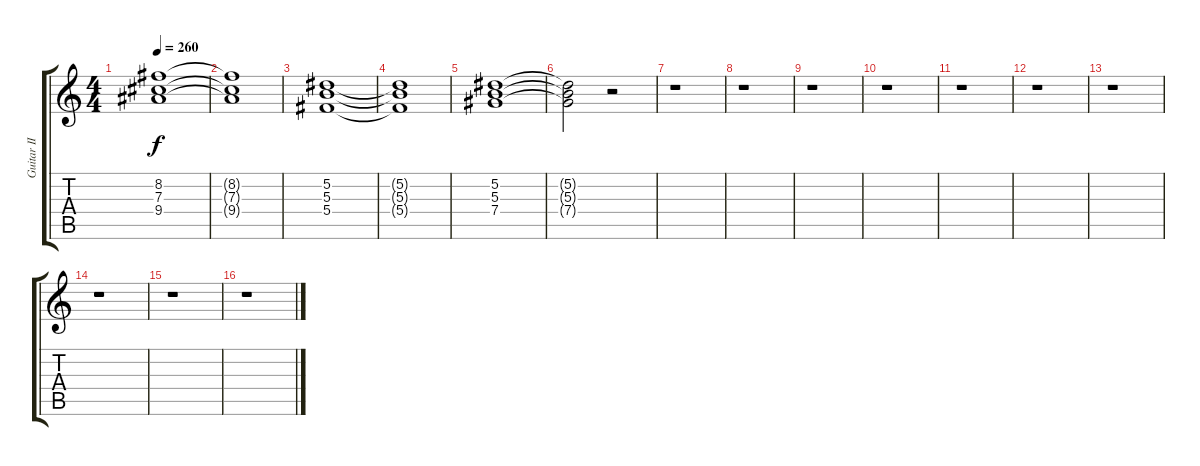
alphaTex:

\track ("Guitar II" "Guitar II") {instrument overdrivenguitar}
\staff {score tabs}
\tuning (Eb4 Bb3 Gb3 Db3 Ab2 Eb2) {hide}
\ts (4 4)
\tempo 260
\clef g2
\ks c
(8.2 7.3 9.4).1{dy f} |
(8.2{t} 7.3{t} 9.4{t}).1 |
(5.2 5.3 5.4).1 |
(5.2{t} 5.3{t} 5.4{t}).1 |
(5.2 5.3 7.4).1 |
(5.2{t} 5.3{t} 7.4{t}).2 r.2 |
r.1 |
r.1 |
r.1 |
r.1 |
r.1 |
r.1 |
r.1 |
r.1 |
r.1 |
r.1
